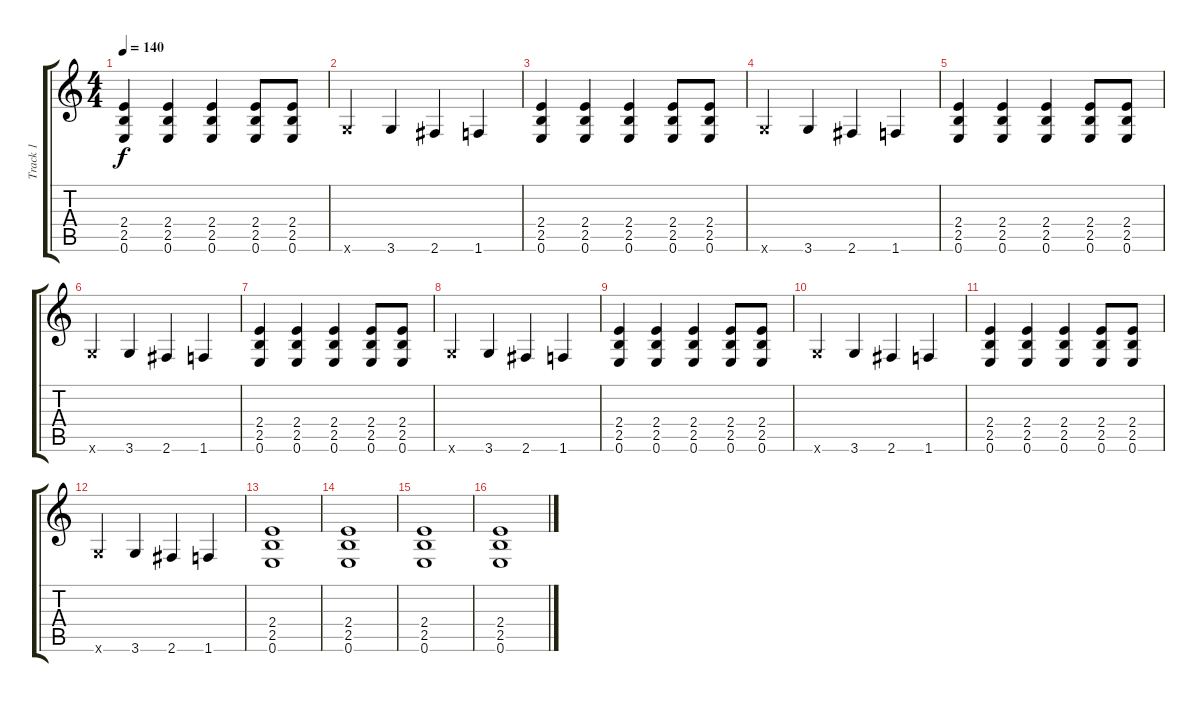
\track ("Track 1" "Track 1") {instrument distortionguitar}
\staff {score tabs}
\tuning (E4 B3 G3 D3 A2 E2) {hide}
\ts (4 4)
\tempo 140
\clef g2
\ks c
(2.4 2.5 0.6).4{dy f} (2.4 2.5 0.6).4 (2.4 2.5 0.6).4 (2.4 2.5 0.6).8 (2.4 2.5 0.6).8 |
3.6{x}.4 3.6.4 2.6.4 1.6.4 |
(2.4 2.5 0.6).4 (2.4 2.5 0.6).4 (2.4 2.5 0.6).4 (2.4 2.5 0.6).8 (2.4 2.5 0.6).8 |
3.6{x}.4 3.6.4 2.6.4 1.6.4 |
(2.4 2.5 0.6).4 (2.4 2.5 0.6).4 (2.4 2.5 0.6).4 (2.4 2.5 0.6).8 (2.4 2.5 0.6).8 |
3.6{x}.4 3.6.4 2.6.4 1.6.4 |
(2.4 2.5 0.6).4 (2.4 2.5 0.6).4 (2.4 2.5 0.6).4 (2.4 2.5 0.6).8 (2.4 2.5 0.6).8 |
3.6{x}.4 3.6.4 2.6.4 1.6.4 |
(2.4 2.5 0.6).4 (2.4 2.5 0.6).4 (2.4 2.5 0.6).4 (2.4 2.5 0.6).8 (2.4 2.5 0.6).8 |
3.6{x}.4 3.6.4 2.6.4 1.6.4 |
(2.4 2.5 0.6).4 (2.4 2.5 0.6).4 (2.4 2.5 0.6).4 (2.4 2.5 0.6).8 (2.4 2.5 0.6).8 |
3.6{x}.4 3.6.4 2.6.4 1.6.4 |
(2.4 2.5 0.6).1 |
(2.4 2.5 0.6).1 |
(2.4 2.5 0.6).1 |
(2.4 2.5 0.6).1
